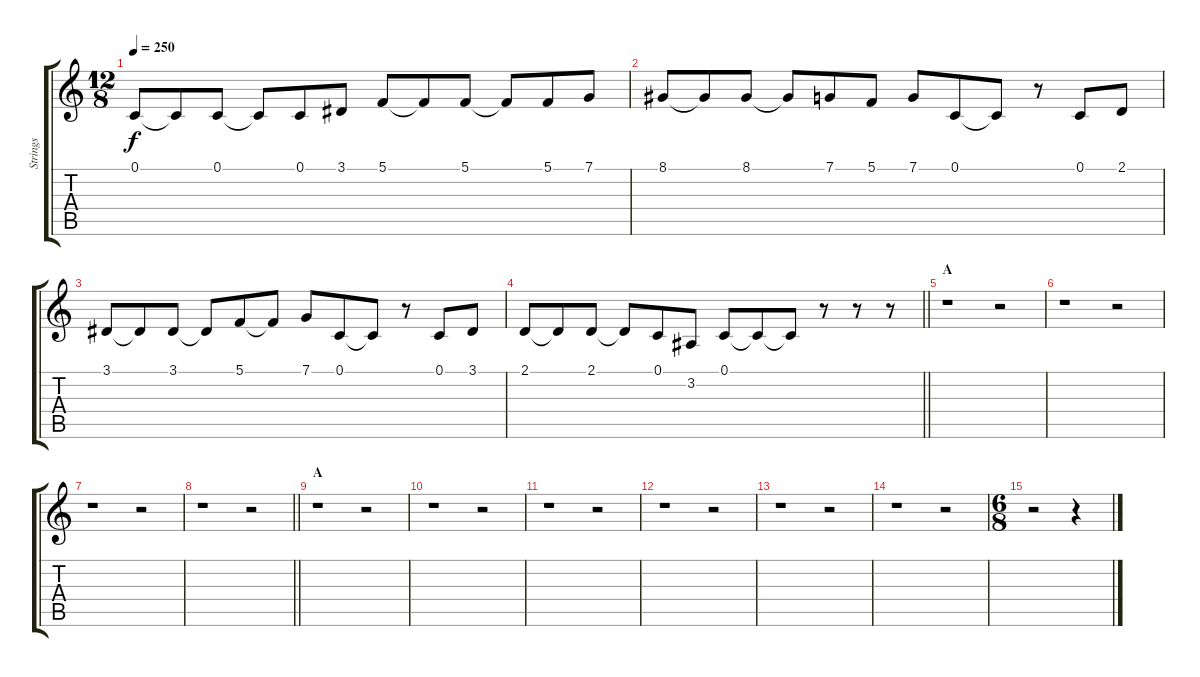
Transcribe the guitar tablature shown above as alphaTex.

\track ("Strings" "Strings") {instrument stringensemble1}
\staff {score tabs}
\tuning (C4 G3 Eb3 Bb2 F2 C2) {hide}
\ts (12 8)
\tempo 250
\clef g2
\ks c
0.1.8{dy f} 0.1{t}.8 0.1.8 0.1{t}.8 0.1.8 3.1.8 5.1.8 5.1{t}.8 5.1.8 5.1{t}.8 5.1.8 7.1.8 |
8.1.8 8.1{t}.8 8.1.8 8.1{t}.8 7.1.8 5.1.8 7.1.8 0.1.8 0.1{t}.8 r.8 0.1.8 2.1.8 |
3.1.8 3.1{t}.8 3.1.8 3.1{t}.8 5.1.8 5.1{t}.8 7.1.8 0.1.8 0.1{t}.8 r.8 0.1.8 3.1.8 |
\barLineRight lightlight
2.1.8 2.1{t}.8 2.1.8 2.1{t}.8 0.1.8 3.2.8 0.1.8 0.1{t}.8 0.1{t}.8 r.8 r.8 r.8 |
\section ("" "A")
r.1 r.2 |
r.1 r.2 |
r.1 r.2 |
\barLineRight lightlight
r.1 r.2 |
\section ("" "A")
r.1 r.2 |
r.1 r.2 |
r.1 r.2 |
r.1 r.2 |
r.1 r.2 |
r.1 r.2 |
\ts (6 8)
r.2 r.4
